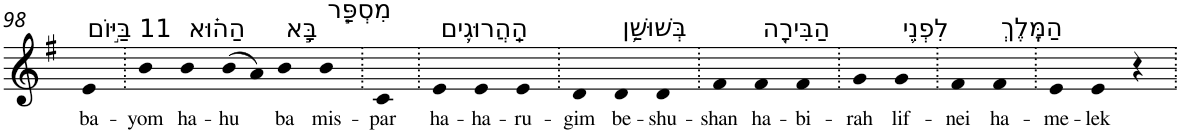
**kern	**text
*part1	*part1
*staff1	*staff1
*I"Piano	*
*I'Pno	*
!!LO:PB:g=z
*clefG2	*
*k[f#]	*
*G:	*
=98	=98
!LO:TX:a:t=11 בַּיּ֣וֹם	!
!	!LO:LY:b
4e	ba-
=99.	=99.
!	!LO:LY:b
4b	-yom
!LO:TX:a:t=הַה֗וּא	!
!	!LO:LY:b
4b	ha-
!	!LO:LY:b
(>8b	-hu
8a)	.
!LO:TX:a:t=בָּ֣א	!
!	!LO:LY:b
4b	ba
!LO:TX:a:t=מִסְפַּ֧ר	!
!	!LO:LY:b
4b	mis-
=100.	=100.
!	!LO:LY:b
4c	-par
=101.	=101.
!LO:TX:a:t=הַֽהֲרוּגִ֛ים	!
!	!LO:LY:b
4e	ha-
!	!LO:LY:b
4e	-ha-
!	!LO:LY:b
4e	-ru-
=102.	=102.
!	!LO:LY:b
4d	-gim
!LO:TX:a:t=בְּשׁוּשַׁ֥ן	!
!	!LO:LY:b
4d	be-
!	!LO:LY:b
4d	-shu-
=103.	=103.
!	!LO:LY:b
4f#	-shan
!LO:TX:a:t=הַבִּירָ֖ה	!
!	!LO:LY:b
4f#	ha-
!	!LO:LY:b
4f#	-bi-
=104.	=104.
!	!LO:LY:b
4g	-rah
!LO:TX:a:t=לִפְנֵ֥י	!
!	!LO:LY:b
4g	lif-
=105.	=105.
!	!LO:LY:b
4f#	-nei
!LO:TX:a:t=הַמֶּֽלֶךְ	!
!	!LO:LY:b
4f#	ha-
=106.	=106.
!	!LO:LY:b
4e	-me-
!	!LO:LY:b
4e	-lek
4r	.
=.	=.
*-	*-
